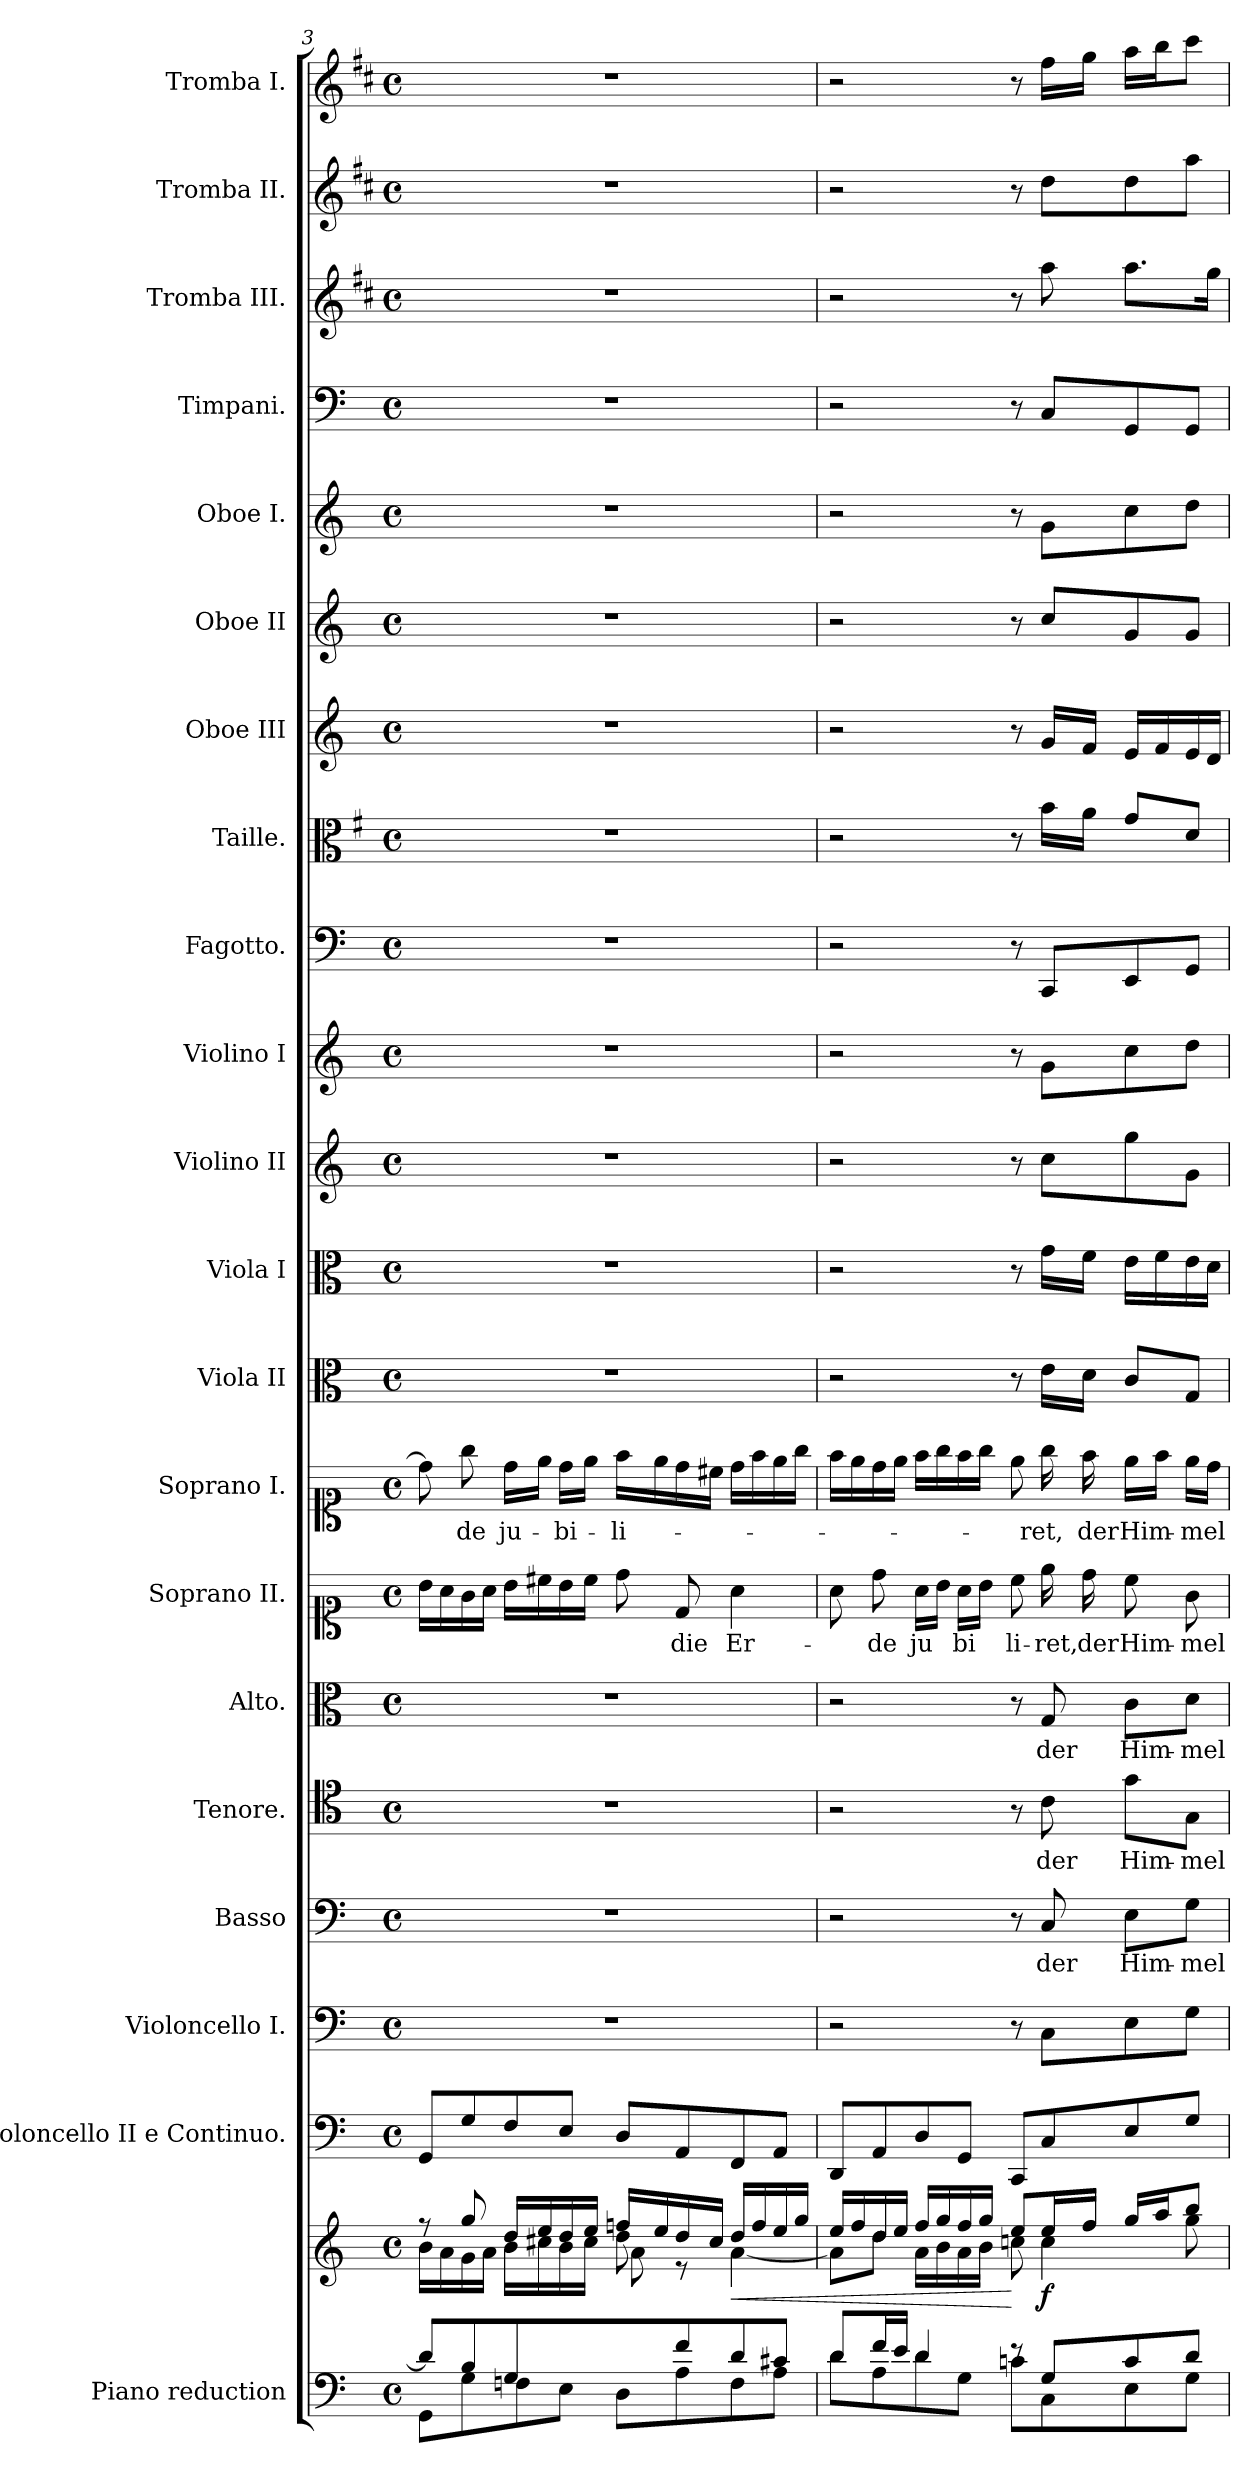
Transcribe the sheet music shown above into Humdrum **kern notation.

**kern	**kern	**dynam	**kern	**kern	**kern	**text	**kern	**text	**kern	**text	**kern	**text	**kern	**text	**kern	**kern	**kern	**kern	**kern	**kern	**kern	**kern	**kern	**kern	**kern	**kern	**kern
*part21	*part21	*part21	*part20	*part19	*part18	*part18	*part17	*part17	*part16	*part16	*part15	*part15	*part14	*part14	*part13	*part12	*part11	*part10	*part9	*part8	*part7	*part6	*part5	*part4	*part3	*part2	*part1
*staff22	*staff21	*staff21/22	*staff20	*staff19	*staff18	*staff18	*staff17	*staff17	*staff16	*staff16	*staff15	*staff15	*staff14	*staff14	*staff13	*staff12	*staff11	*staff10	*staff9	*staff8	*staff7	*staff6	*staff5	*staff4	*staff3	*staff2	*staff1
*I"Piano reduction	*	*	*I"Violoncello II e Continuo.	*I"Violoncello I.	*I"Basso	*	*I"Tenore.	*	*I"Alto.	*	*I"Soprano II.	*	*I"Soprano I.	*	*I"Viola II	*I"Viola I	*I"Violino II	*I"Violino I	*I"Fagotto.	*I"Taille.	*I"Oboe III	*I"Oboe II	*I"Oboe I.	*I"Timpani.	*I"Tromba III.	*I"Tromba II.	*I"Tromba I.
*I'Pno	*	*	*I'Vc	*I'Vc	*	*	*	*	*	*	*	*	*	*	*	*I'Vla	*	*I'Vln	*	*	*I'Ob	*I'Ob	*I'Ob	*I'Timp	*	*	*
*clefF4	*clefG2	*	*clefF4	*clefF4	*clefF4	*	*clefC4	*	*clefC3	*	*clefC1	*	*clefC1	*	*clefC3	*clefC3	*clefG2	*clefG2	*clefF4	*clefC3	*clefG2	*clefG2	*clefG2	*clefF4	*clefG2	*clefG2	*clefG2
*	*	*	*	*ITrd-7c-12	*	*	*	*	*	*	*	*	*	*	*	*	*	*	*	*ITrd4c7	*	*	*	*	*ITrd1c2	*ITrd1c2	*ITrd1c2
*k[]	*k[]	*	*k[]	*k[]	*k[]	*	*k[]	*	*k[]	*	*k[]	*	*k[]	*	*k[]	*k[]	*k[]	*k[]	*k[]	*k[]	*k[]	*k[]	*k[]	*k[]	*k[]	*k[]	*k[]
*M4/4	*M4/4	*	*M4/4	*M4/4	*M4/4	*	*M4/4	*	*M4/4	*	*M4/4	*	*M4/4	*	*M4/4	*M4/4	*M4/4	*M4/4	*M4/4	*M4/4	*M4/4	*M4/4	*M4/4	*M4/4	*M4/4	*M4/4	*M4/4
*met(c)	*met(c)	*	*met(c)	*met(c)	*met(c)	*	*met(c)	*	*met(c)	*	*met(c)	*	*met(c)	*	*met(c)	*met(c)	*met(c)	*met(c)	*met(c)	*met(c)	*met(c)	*met(c)	*met(c)	*met(c)	*met(c)	*met(c)	*met(c)
=3	=3	=3	=3	=3	=3	=3	=3	=3	=3	=3	=3	=3	=3	=3	=3	=3	=3	=3	=3	=3	=3	=3	=3	=3	=3	=3	=3
*^	*^	*	*	*	*	*	*	*	*	*	*	*	*	*	*	*	*	*	*	*	*	*	*	*	*	*	*
*	*	*	*^	*	*	*	*	*	*	*	*	*	*	*	*	*	*	*	*	*	*	*	*	*	*	*	*	*	*
8d/L]	8GG\L	8rff	16b\LL	4.ryy	.	8GG/L	1r	1r	.	1r	.	1r	.	16b\LL	.	8dd\]	.	1r	1r	1r	1r	1r	1r	1r	1r	1r	1r	1r	1r	1r
.	.	.	16a\	.	.	.	.	.	.	.	.	.	.	16a\	.	.	.	.	.	.	.	.	.	.	.	.	.	.	.	.
!	!	!	!	!	!	!	!	!	!	!	!	!	!	!	!	!	!LO:LY:b	!	!	!	!	!	!	!	!	!	!	!	!	!
8B/	8G\	8gg/	16g\	.	.	8G/	.	.	.	.	.	.	.	16g\	.	8gg\	-de	.	.	.	.	.	.	.	.	.	.	.	.	.
.	.	.	16a\JJ	.	.	.	.	.	.	.	.	.	.	16a\JJ	.	.	.	.	.	.	.	.	.	.	.	.	.	.	.	.
!	!	!	!	!	!	!	!	!	!	!	!	!	!	!	!	!	!LO:LY:b	!	!	!	!	!	!	!	!	!	!	!	!	!
8G/	8Fn\	16dd/LL	16b\LL	.	.	8F/	.	.	.	.	.	.	.	16b\LL	.	16dd\LL	ju-	.	.	.	.	.	.	.	.	.	.	.	.	.
.	.	16ee/	16cc#X\	.	.	.	.	.	.	.	.	.	.	16cc#X\	.	16ee\JJ	.	.	.	.	.	.	.	.	.	.	.	.	.	.
!	!	!	!	!	!	!	!	!	!	!	!	!	!	!	!	!	!LO:LY:b	!	!	!	!	!	!	!	!	!	!	!	!	!
4ryy	8E\J	16dd/	16b\	8e\J	.	8E/J	.	.	.	.	.	.	.	16b\	.	16dd\LL	-bi-	.	.	.	.	.	.	.	.	.	.	.	.	.
.	.	16ee/JJ	16cc#\JJ	.	.	.	.	.	.	.	.	.	.	16cc#\JJ	.	16ee\JJ	.	.	.	.	.	.	.	.	.	.	.	.	.	.
!	!	!	!	!	!	!	!	!	!	!	!	!	!	!	!	!	!LO:LY:b	!	!	!	!	!	!	!	!	!	!	!	!	!
.	8D\L	16ffn/LL	8dd\	8a\L	.	8D/L	.	.	.	.	.	.	.	8dd\	.	16ff\LL	-li-	.	.	.	.	.	.	.	.	.	.	.	.	.
.	.	16ee/	.	.	.	.	.	.	.	.	.	.	.	.	.	16ee\	.	.	.	.	.	.	.	.	.	.	.	.	.	.
!	!	!	!	!	!	!	!	!	!	!	!	!	!	!	!LO:LY:b	!	!	!	!	!	!	!	!	!	!	!	!	!	!	!
8f/	8A\	16dd/	8r	4.ryy	.	8AA/	.	.	.	.	.	.	.	8d/	die	16dd\	.	.	.	.	.	.	.	.	.	.	.	.	.	.
.	.	16cc#/JJ	.	.	.	.	.	.	.	.	.	.	.	.	.	16cc#X\JJ	.	.	.	.	.	.	.	.	.	.	.	.	.	.
!	!	!	!	!	!LO:HP:b	!	!	!	!	!	!	!	!	!	!LO:LY:b	!	!	!	!	!	!	!	!	!	!	!	!	!	!	!
8d/	8F\	16dd/LL	[4a\	.	<	8FF/	.	.	.	.	.	.	.	4a\	Er-	16dd\LL	.	.	.	.	.	.	.	.	.	.	.	.	.	.
.	.	16ff/	.	.	.	.	.	.	.	.	.	.	.	.	.	16ff\	.	.	.	.	.	.	.	.	.	.	.	.	.	.
8c#X/J	8A\J	16ee/	.	.	.	8AA/J	.	.	.	.	.	.	.	.	.	16ee\	.	.	.	.	.	.	.	.	.	.	.	.	.	.
.	.	16gg/JJ	.	.	.	.	.	.	.	.	.	.	.	.	.	16gg\JJ	.	.	.	.	.	.	.	.	.	.	.	.	.	.
*	*	*	*v	*v	*	*	*	*	*	*	*	*	*	*	*	*	*	*	*	*	*	*	*	*	*	*	*	*	*	*
=4	=4	=4	=4	=4	=4	=4	=4	=4	=4	=4	=4	=4	=4	=4	=4	=4	=4	=4	=4	=4	=4	=4	=4	=4	=4	=4	=4	=4	=4
8d/L	8d\L	16ee/LL	8a\L]	.	8DD/L	2r	2r	.	2r	.	2r	.	8a\	.	16ff\LL	.	2r	2r	2r	2r	2r	2r	2r	2r	2r	2r	2r	2r	2r
.	.	16ff/	.	.	.	.	.	.	.	.	.	.	.	.	16ee\	.	.	.	.	.	.	.	.	.	.	.	.	.	.
!	!	!	!	!	!	!	!	!	!	!	!	!	!	!LO:LY:b	!	!	!	!	!	!	!	!	!	!	!	!	!	!	!
16f/L	8A\	16dd/	8dd\J	.	8AA/	.	.	.	.	.	.	.	8dd\	-de	16dd\	.	.	.	.	.	.	.	.	.	.	.	.	.	.
16e/JJ	.	16ee/JJ	.	.	.	.	.	.	.	.	.	.	.	.	16ee\JJ	.	.	.	.	.	.	.	.	.	.	.	.	.	.
!	!	!	!	!	!	!	!	!	!	!	!	!	!	!LO:LY:b	!	!	!	!	!	!	!	!	!	!	!	!	!	!	!
4d/	8d\	16ff/LL	16a\LL	.	8D/	.	.	.	.	.	.	.	16a\LL	ju	16ff\LL	.	.	.	.	.	.	.	.	.	.	.	.	.	.
.	.	16gg/	16b\	.	.	.	.	.	.	.	.	.	16b\JJ	.	16gg\	.	.	.	.	.	.	.	.	.	.	.	.	.	.
!	!	!	!	!	!	!	!	!	!	!	!	!	!	!LO:LY:b	!	!	!	!	!	!	!	!	!	!	!	!	!	!	!
.	8G\J	16ff/	16a\	.	8GG/J	.	.	.	.	.	.	.	16a\LL	bi	16ff\	.	.	.	.	.	.	.	.	.	.	.	.	.	.
.	.	16gg/JJ	16b\JJ	.	.	.	.	.	.	.	.	.	16b\JJ	.	16gg\JJ	.	.	.	.	.	.	.	.	.	.	.	.	.	.
!	!	!	!	!	!	!	!	!	!	!	!	!	!	!LO:LY:b	!	!	!	!	!	!	!	!	!	!	!	!	!	!	!
8re	8cn\L	8ee/L	8ccn\	[	8CC/L	8r	8r	.	8r	.	8r	.	8cc\	li-	8ee\	.	8r	8r	8r	8r	8r	8r	8r	8r	8r	8r	8r	8r	8r
!	!	!	!	!LO:DY:b	!	!	!	!LO:LY:b	!	!LO:LY:b	!	!LO:LY:b	!	!LO:LY:b	!	!LO:LY:b	!	!	!	!	!	!	!	!	!	!	!	!	!
8G/L	8C\	16ee/L	4cc\	f	8C/	8c\L	8C/	der	8c\	der	8G/	der	16ee\	-ret,	16gg\	-ret,	16e\LL	16g\LL	8cc\L	8g\L	8CC/L	16e\LL	16g/LL	8cc/L	8g\L	8C/L	8gg\	8cc\L	16ee\LL
!	!	!	!	!	!	!	!	!	!	!	!	!	!	!LO:LY:b	!	!LO:LY:b	!	!	!	!	!	!	!	!	!	!	!	!	!
.	.	16ff/JJ	.	.	.	.	.	.	.	.	.	.	16dd\	der	16ff\	der	16d\JJ	16f\JJ	.	.	.	16d\JJ	16f/JJ	.	.	.	.	.	16ff\JJ
!	!	!	!	!	!	!	!	!LO:LY:b	!	!LO:LY:b	!	!LO:LY:b	!	!LO:LY:b	!	!LO:LY:b	!	!	!	!	!	!	!	!	!	!	!	!	!
8c/	8E\	16gg/LL	.	.	8E/	8e\	8E\L	Him-	8g\L	Him-	8c\L	Him-	8cc\	Him-	16ee\LL	Him-	8c/L	16e\LL	8gg\	8cc\	8EE/	8c/L	16e/LL	8g/	8cc\	8GG/	8.gg\L	8cc\	16gg\LL
.	.	16aa/J	.	.	.	.	.	.	.	.	.	.	.	.	16ff\JJ	.	.	16f\	.	.	.	.	16f/	.	.	.	.	.	16aa\J
!	!	!	!	!	!	!	!	!LO:LY:b	!	!LO:LY:b	!	!LO:LY:b	!	!LO:LY:b	!	!LO:LY:b	!	!	!	!	!	!	!	!	!	!	!	!	!
8d/J	8G\J	8bb/J	8gg\	.	8G/J	8g\J	8G\J	-mel	8G\J	-mel	8d\J	-mel	8g\	-mel	16ee\LL	-mel	8G/J	16e\	8g\J	8dd\J	8GG/J	8G/J	16e/	8g/J	8dd\J	8GG/J	.	8gg\J	8bb\J
.	.	.	.	.	.	.	.	.	.	.	.	.	.	.	16dd\JJ	.	.	16d\JJ	.	.	.	.	16d/JJ	.	.	.	16ff\Jk	.	.
*v	*v	*	*	*	*	*	*	*	*	*	*	*	*	*	*	*	*	*	*	*	*	*	*	*	*	*	*	*	*
*	*v	*v	*	*	*	*	*	*	*	*	*	*	*	*	*	*	*	*	*	*	*	*	*	*	*	*	*	*
=	=	=	=	=	=	=	=	=	=	=	=	=	=	=	=	=	=	=	=	=	=	=	=	=	=	=	=
*-	*-	*-	*-	*-	*-	*-	*-	*-	*-	*-	*-	*-	*-	*-	*-	*-	*-	*-	*-	*-	*-	*-	*-	*-	*-	*-	*-
